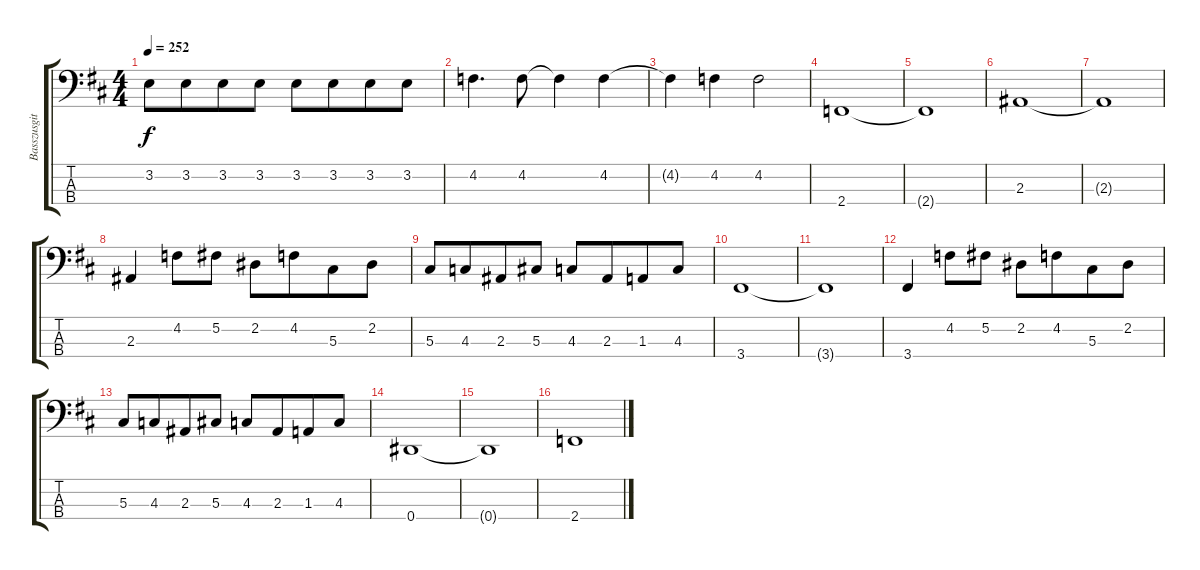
\track ("Basszusgitár (Barry Sparks)" "Basszusgit") {instrument electricbassfinger}
\staff {score tabs}
\tuning (Gb2 Db2 Ab1 Eb1) {hide}
\ts (4 4)
\tempo 252
\clef f4
\ks d
3.2.8{dy f} 3.2.8{beam merge} 3.2.8 3.2.8 3.2.8 3.2.8{beam merge} 3.2.8 3.2.8 |
4.2.4{d} 4.2.8 4.2{t}.4 4.2.4 |
4.2{t}.4 4.2.4 4.2.2 |
2.4.1 |
2.4{t}.1 |
2.3.1 |
2.3{t}.1 |
2.3.4 4.2.8 5.2.8 2.2.8 4.2.8{beam merge} 5.3.8 2.2.8 |
5.3.8 4.3.8{beam merge} 2.3.8 5.3.8 4.3.8 2.3.8{beam merge} 1.3.8 4.3.8 |
3.4.1 |
3.4{t}.1 |
3.4.4 4.2.8 5.2.8 2.2.8 4.2.8{beam merge} 5.3.8 2.2.8 |
5.3.8 4.3.8{beam merge} 2.3.8 5.3.8 4.3.8 2.3.8{beam merge} 1.3.8 4.3.8 |
0.4.1 |
0.4{t}.1 |
2.4.1
